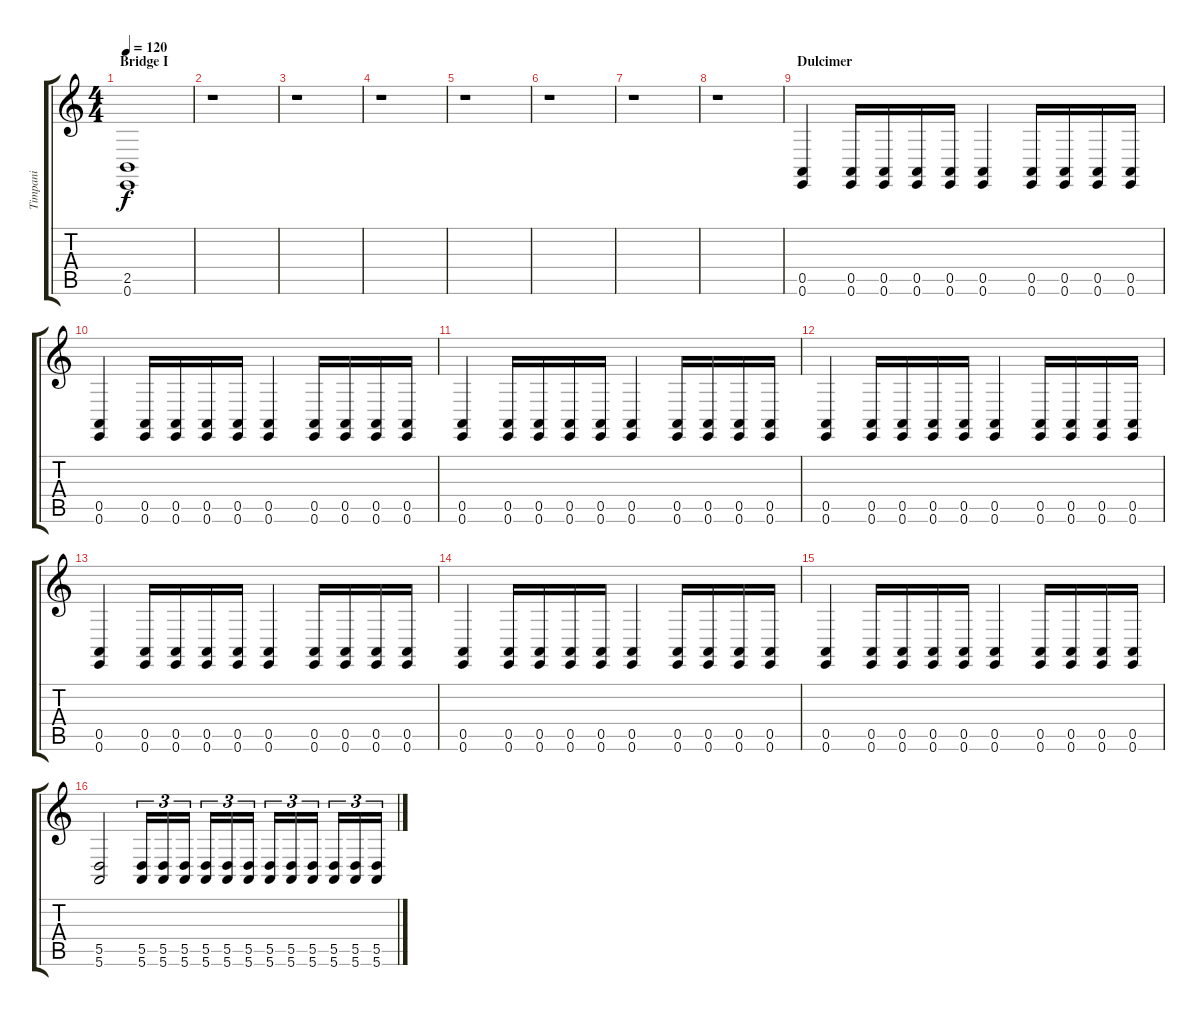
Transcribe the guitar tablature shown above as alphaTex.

\track ("Timpani" "Timpani") {instrument timpani}
\staff {score tabs}
\tuning (E4 B3 G3 D3 A2 E2) {hide}
\ts (4 4)
\section ("" "Bridge I")
\tempo 120
\clef g2
\ks c
(2.5 0.6).1{dy f} |
r.1 |
r.1 |
r.1 |
r.1 |
r.1 |
r.1 |
r.1 |
\section ("" "Dulcimer")
(0.5 0.6).4 (0.5 0.6).16 (0.5 0.6).16 (0.5 0.6).16 (0.5 0.6).16 (0.5 0.6).4 (0.5 0.6).16 (0.5 0.6).16 (0.5 0.6).16 (0.5 0.6).16 |
(0.5 0.6).4 (0.5 0.6).16 (0.5 0.6).16 (0.5 0.6).16 (0.5 0.6).16 (0.5 0.6).4 (0.5 0.6).16 (0.5 0.6).16 (0.5 0.6).16 (0.5 0.6).16 |
(0.5 0.6).4 (0.5 0.6).16 (0.5 0.6).16 (0.5 0.6).16 (0.5 0.6).16 (0.5 0.6).4 (0.5 0.6).16 (0.5 0.6).16 (0.5 0.6).16 (0.5 0.6).16 |
(0.5 0.6).4 (0.5 0.6).16 (0.5 0.6).16 (0.5 0.6).16 (0.5 0.6).16 (0.5 0.6).4 (0.5 0.6).16 (0.5 0.6).16 (0.5 0.6).16 (0.5 0.6).16 |
(0.5 0.6).4 (0.5 0.6).16 (0.5 0.6).16 (0.5 0.6).16 (0.5 0.6).16 (0.5 0.6).4 (0.5 0.6).16 (0.5 0.6).16 (0.5 0.6).16 (0.5 0.6).16 |
(0.5 0.6).4 (0.5 0.6).16 (0.5 0.6).16 (0.5 0.6).16 (0.5 0.6).16 (0.5 0.6).4 (0.5 0.6).16 (0.5 0.6).16 (0.5 0.6).16 (0.5 0.6).16 |
(0.5 0.6).4 (0.5 0.6).16 (0.5 0.6).16 (0.5 0.6).16 (0.5 0.6).16 (0.5 0.6).4 (0.5 0.6).16 (0.5 0.6).16 (0.5 0.6).16 (0.5 0.6).16 |
(5.5 5.6).2 (5.5 5.6).16{tu (3 2)} (5.5 5.6).16{tu (3 2)} (5.5 5.6).16{tu (3 2)} (5.5 5.6).16{tu (3 2)} (5.5 5.6).16{tu (3 2)} (5.5 5.6).16{tu (3 2)} (5.5 5.6).16{tu (3 2)} (5.5 5.6).16{tu (3 2)} (5.5 5.6).16{tu (3 2)} (5.5 5.6).16{tu (3 2)} (5.5 5.6).16{tu (3 2)} (5.5 5.6).16{tu (3 2)}
